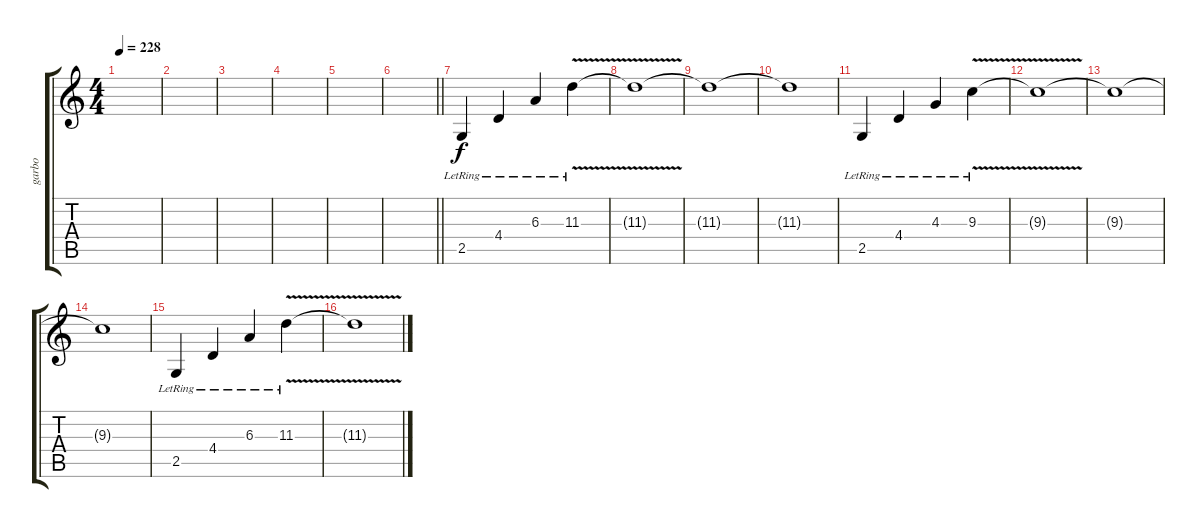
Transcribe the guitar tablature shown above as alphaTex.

\track ("garbo" "garbo") {instrument overdrivenguitar}
\staff {score tabs}
\tuning (C4 G3 Eb3 Bb2 F2 C2) {hide}
\ts (4 4)
\tempo 228
\clef g2
\ks c
|
|
|
|
|
\barLineRight lightlight
|
2.5{lr}.4 4.4{lr}.4 6.3{lr}.4 11.3{v lr}.4 |
11.3{t}.1 |
11.3{t}.1 |
11.3{t}.1 |
2.5{lr}.4 4.4{lr}.4 4.3{lr}.4 9.3{v lr}.4 |
9.3{t}.1 |
9.3{t}.1 |
9.3{t}.1 |
2.5{lr}.4 4.4{lr}.4 6.3{lr}.4 11.3{v lr}.4 |
11.3{t}.1
